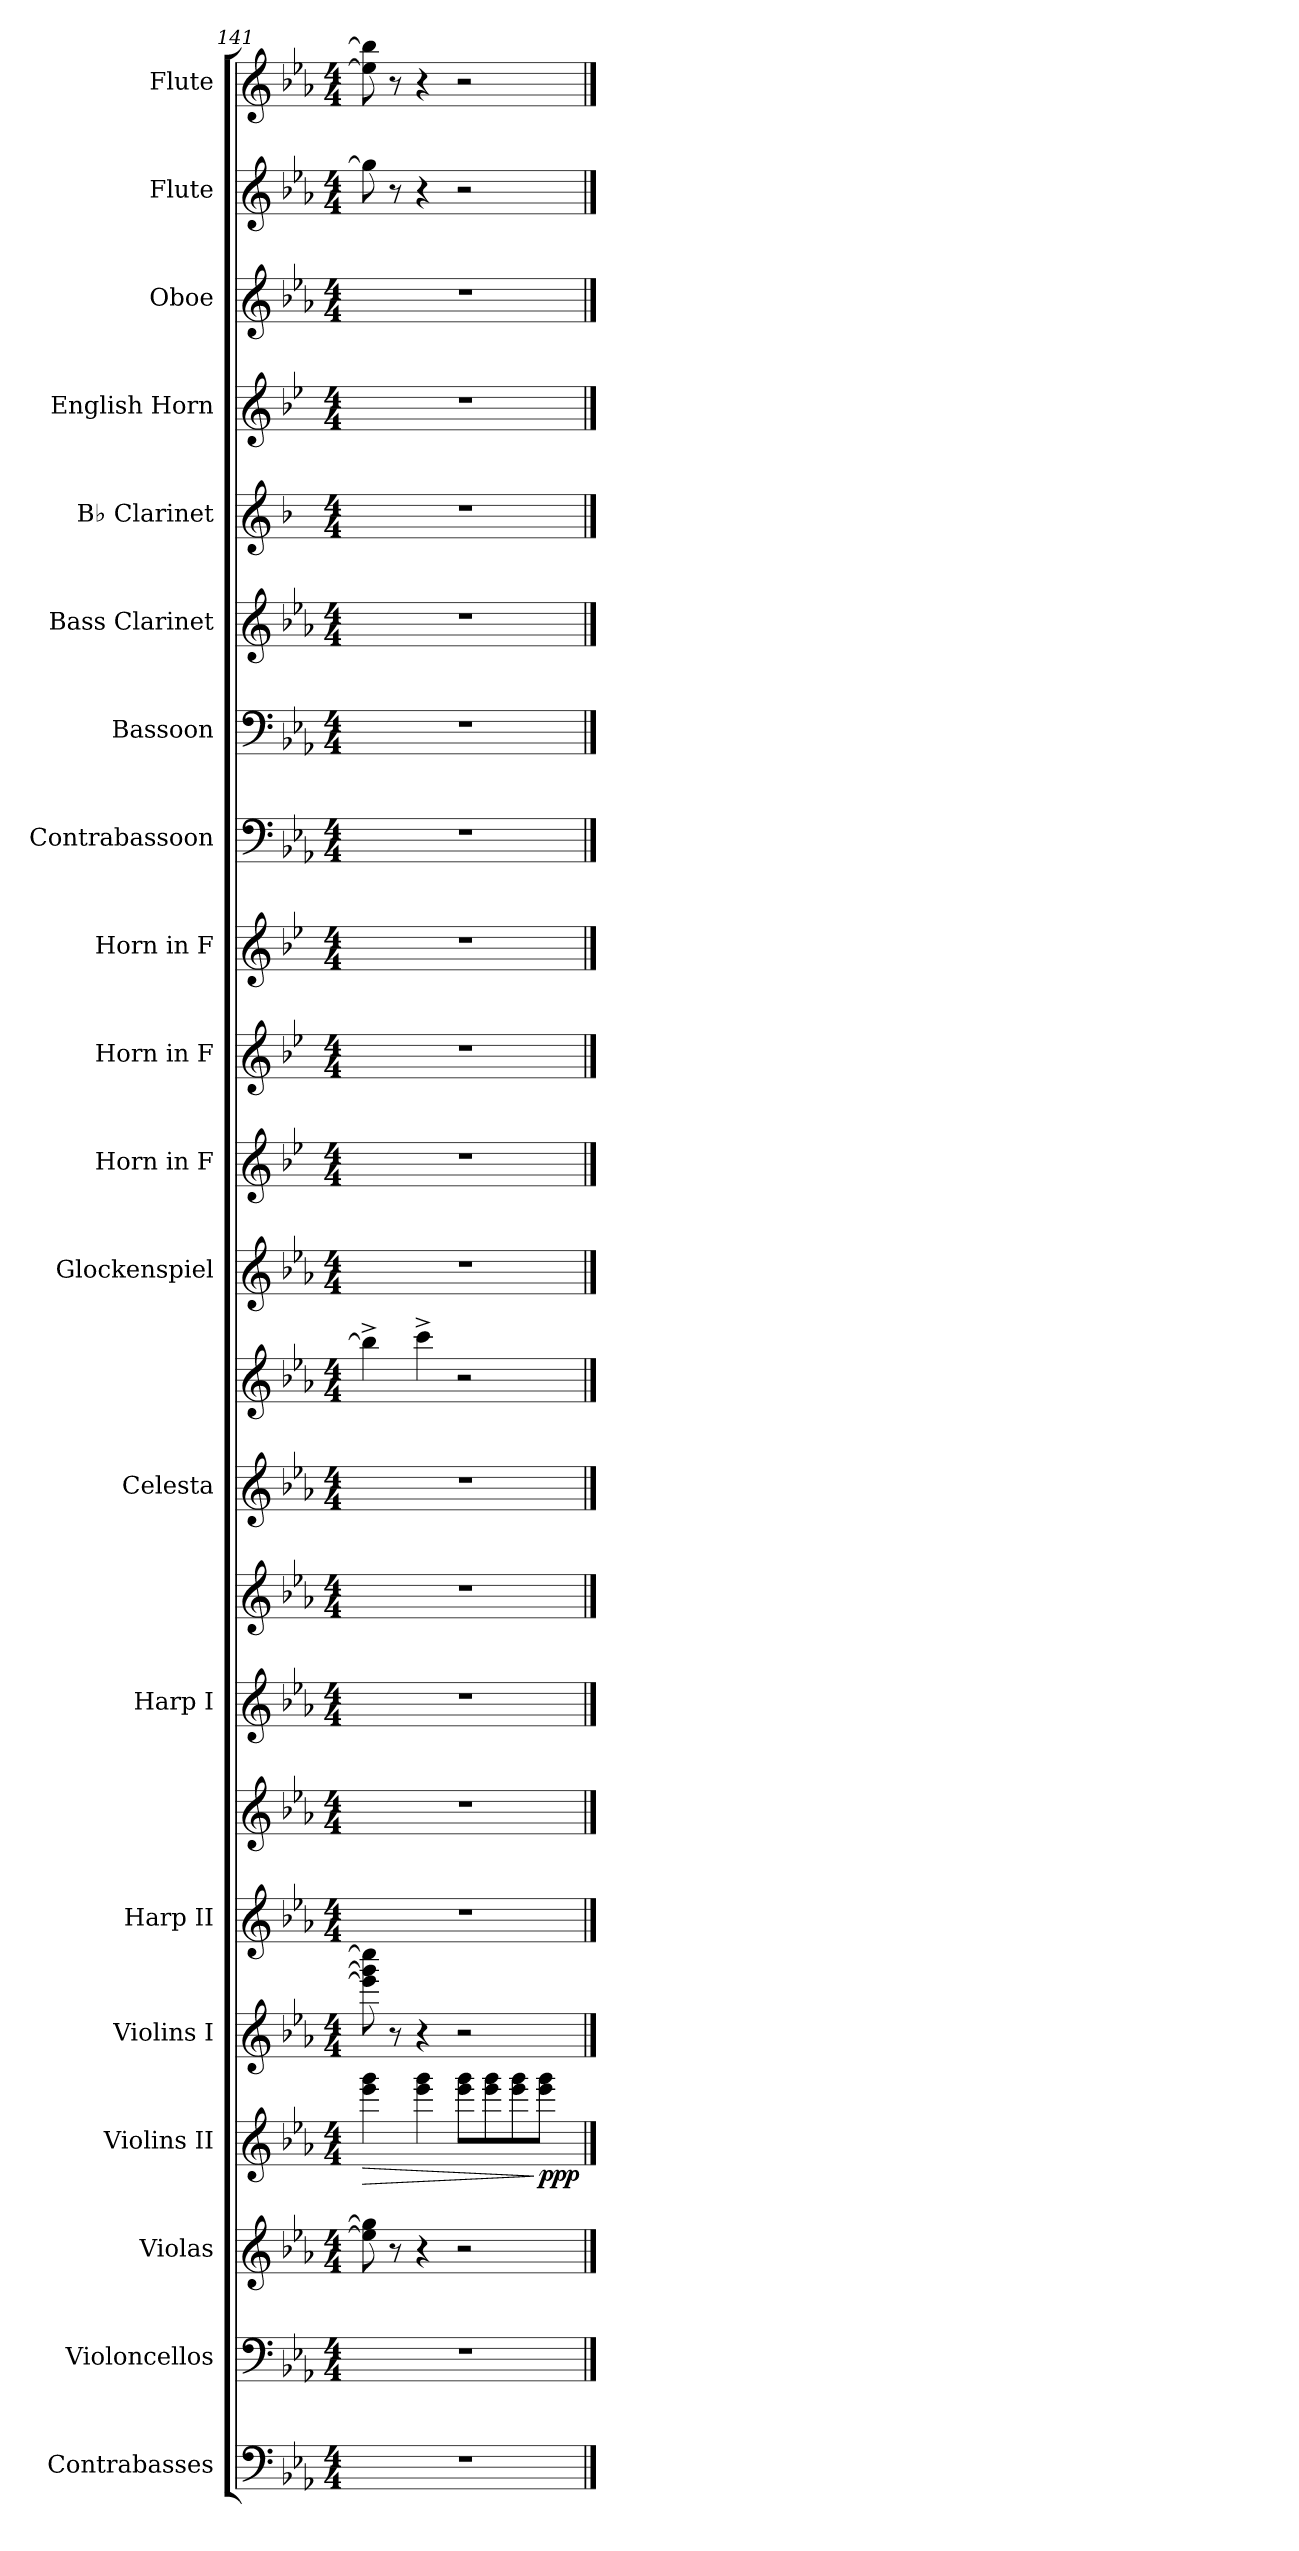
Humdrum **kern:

**kern	**kern	**kern	**kern	**dynam	**kern	**kern	**kern	**kern	**kern	**kern	**kern	**kern	**kern	**kern	**kern	**kern	**kern	**kern	**kern	**kern	**kern	**kern	**kern
*part20	*part19	*part18	*part17	*part17	*part16	*part15	*part15	*part14	*part14	*part13	*part13	*part12	*part11	*part10	*part9	*part8	*part7	*part6	*part5	*part4	*part3	*part2	*part1
*staff23	*staff22	*staff21	*staff20	*staff20	*staff19	*staff18	*staff17	*staff16	*staff15	*staff14	*staff13	*staff12	*staff11	*staff10	*staff9	*staff8	*staff7	*staff6	*staff5	*staff4	*staff3	*staff2	*staff1
*I"Contrabasses	*I"Violoncellos	*I"Violas	*I"Violins II	*	*I"Violins I	*I"Harp II	*	*I"Harp I	*	*I"Celesta	*	*I"Glockenspiel	*I"Horn in F	*I"Horn in F	*I"Horn in F	*I"Contrabassoon	*I"Bassoon	*I"Bass Clarinet	*I"B♭ Clarinet	*I"English Horn	*I"Oboe	*I"Flute	*I"Flute
*I'Cbs.	*I'Vcs.	*I'Vlas.	*I'Vlns.	*	*I'Vlns.	*I'Hrp.	*	*I'Hrp.	*	*I'Cel.	*	*I'Glk.	*	*	*	*I'Cbsn.	*I'Bsn.	*I'B. Cl.	*I'B♭ Cl.	*I'E. Hn.	*I'Ob.	*I'Fl.	*I'Fl.
!!LO:PB:g=z
*clefF4	*clefF4	*clefG2	*clefG2	*	*clefG2	*clefG2	*clefG2	*clefG2	*clefG2	*clefG2	*clefG2	*clefG2	*clefG2	*clefG2	*clefG2	*clefF4	*clefF4	*clefG2	*clefG2	*clefG2	*clefG2	*clefG2	*clefG2
*ITrd7c12	*	*	*	*	*	*	*	*	*	*ITrd-7c-12	*ITrd-7c-12	*ITrd-14c-24	*ITrd4c7	*ITrd4c7	*ITrd4c7	*ITrd7c12	*	*ITrd8c14	*ITrd1c2	*ITrd4c7	*	*	*
*k[b-e-a-]	*k[b-e-a-]	*k[b-e-a-]	*k[b-e-a-]	*	*k[b-e-a-]	*k[b-e-a-]	*k[b-e-a-]	*k[b-e-a-]	*k[b-e-a-]	*k[b-e-a-]	*k[b-e-a-]	*k[b-e-a-]	*k[b-e-a-]	*k[b-e-a-]	*k[b-e-a-]	*k[b-e-a-]	*k[b-e-a-]	*k[b-e-a-]	*k[b-e-a-]	*k[b-e-a-]	*k[b-e-a-]	*k[b-e-a-]	*k[b-e-a-]
*M4/4	*M4/4	*M4/4	*M4/4	*	*M4/4	*M4/4	*M4/4	*M4/4	*M4/4	*M4/4	*M4/4	*M4/4	*M4/4	*M4/4	*M4/4	*M4/4	*M4/4	*M4/4	*M4/4	*M4/4	*M4/4	*M4/4	*M4/4
=141	=141	=141	=141	=141	=141	=141	=141	=141	=141	=141	=141	=141	=141	=141	=141	=141	=141	=141	=141	=141	=141	=141	=141
!	!	!	!	!LO:HP:b	!	!	!	!	!	!	!	!	!	!	!	!	!	!	!	!	!	!	!
1r	1r	8ee-\] 8gg\]	4eee-\ 4ggg\	>	8eee-\] 8ggg\] 8cccc\]	1r	1r	1r	1r	1r	4bbb-^\]	1r	1r	1r	1r	1r	1r	1r	1r	1r	1r	8gg\]	8ee-\] 8bb-\]
.	.	8r	.	.	8r	.	.	.	.	.	.	.	.	.	.	.	.	.	.	.	.	8r	8r
.	.	4r	4eee-\ 4ggg\	.	4r	.	.	.	.	.	4cccc^\	.	.	.	.	.	.	.	.	.	.	4r	4r
*	*	*	*	*	*	*	*	*	*	*	*	*	*	*	*	*	*	*	*	*	*	*	*MM28
.	.	2r	8eee-\ 8ggg\L	.	2r	.	.	.	.	.	2r	.	.	.	.	.	.	.	.	.	.	2r	2r
.	.	.	8eee-\ 8ggg\	.	.	.	.	.	.	.	.	.	.	.	.	.	.	.	.	.	.	.	.
.	.	.	8eee-\ 8ggg\	.	.	.	.	.	.	.	.	.	.	.	.	.	.	.	.	.	.	.	.
!	!	!	!	!LO:DY:n=1:b	!	!	!	!	!	!	!	!	!	!	!	!	!	!	!	!	!	!	!
.	.	.	8eee-\ 8ggg\J	] ppp	.	.	.	.	.	.	.	.	.	.	.	.	.	.	.	.	.	.	.
==	==	==	==	==	==	==	==	==	==	==	==	==	==	==	==	==	==	==	==	==	==	==	==
*-	*-	*-	*-	*-	*-	*-	*-	*-	*-	*-	*-	*-	*-	*-	*-	*-	*-	*-	*-	*-	*-	*-	*-
